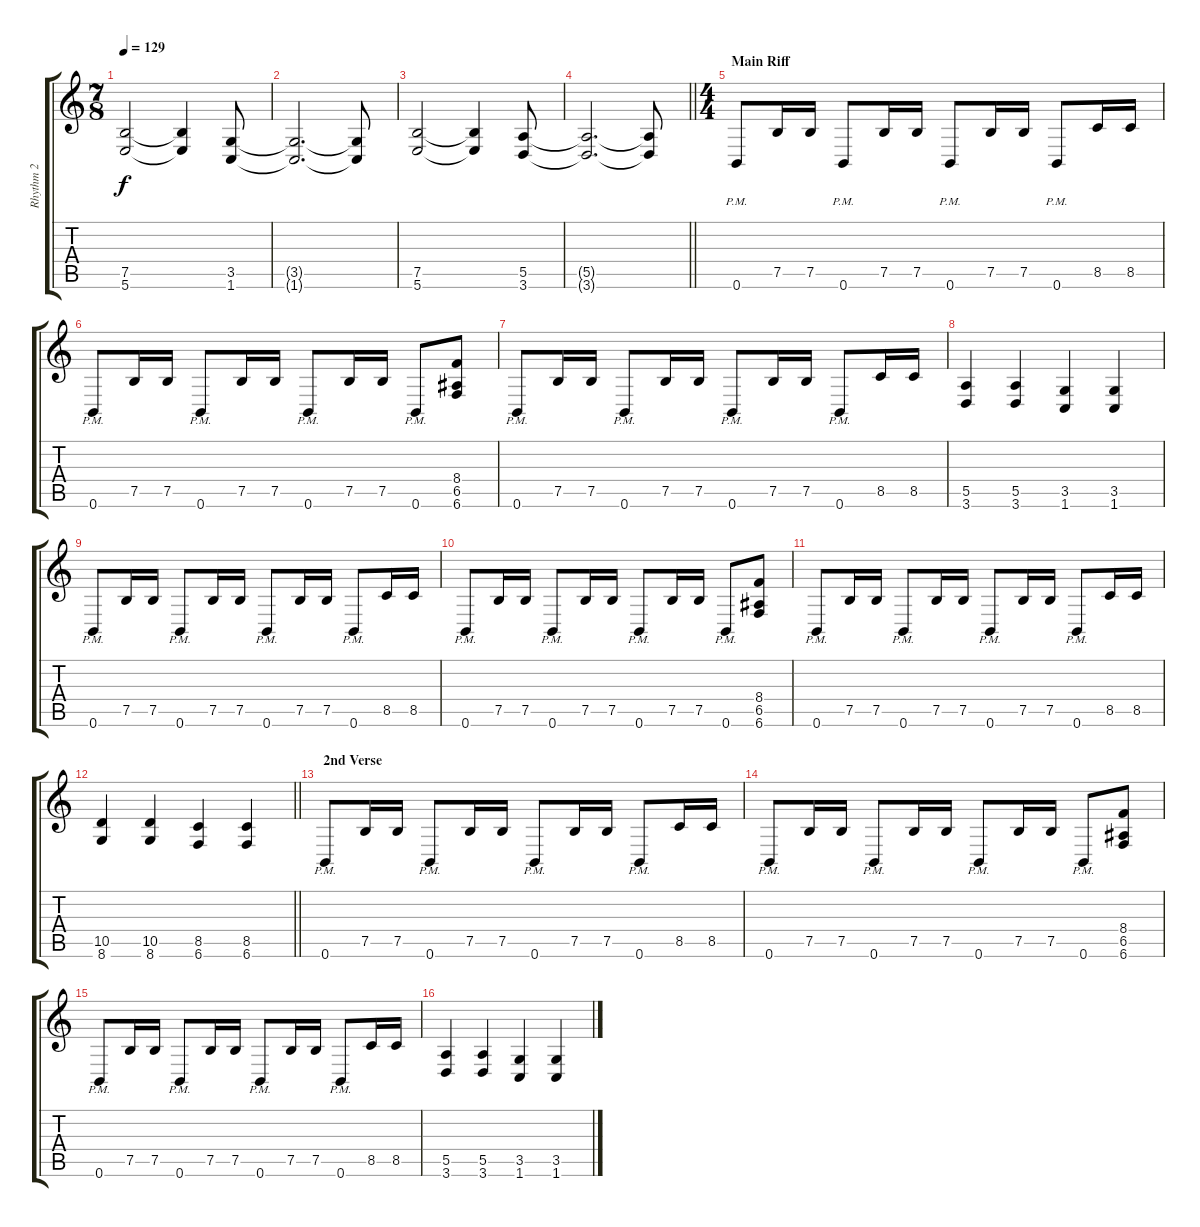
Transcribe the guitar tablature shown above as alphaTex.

\track ("Rhythm 2" "Rhythm 2") {instrument overdrivenguitar}
\staff {score tabs}
\tuning (B3 Gb3 D3 A2 E2 B1) {hide}
\ts (7 8)
\tempo 129
\clef g2
\ks c
(7.5 5.6).2{dy f} (7.5{t} 5.6{t}).4 (3.5 1.6).8 |
(3.5{t} 1.6{t}).2{d} (3.5{t} 1.6{t}).8 |
(7.5 5.6).2 (7.5{t} 5.6{t}).4 (5.5 3.6).8 |
\barLineRight lightlight
(5.5{t} 3.6{t}).2{d} (5.5{t} 3.6{t}).8 |
\ts (4 4)
\section ("" "Main Riff")
0.6{pm}.8 7.5.16 7.5.16 0.6{pm}.8 7.5.16 7.5.16 0.6{pm}.8 7.5.16 7.5.16 0.6{pm}.8 8.5.16 8.5.16 |
0.6{pm}.8 7.5.16 7.5.16 0.6{pm}.8 7.5.16 7.5.16 0.6{pm}.8 7.5.16 7.5.16 0.6{pm}.8 (8.4 6.5 6.6).8 |
0.6{pm}.8 7.5.16 7.5.16 0.6{pm}.8 7.5.16 7.5.16 0.6{pm}.8 7.5.16 7.5.16 0.6{pm}.8 8.5.16 8.5.16 |
(5.5 3.6).4 (5.5 3.6).4 (3.5 1.6).4 (3.5 1.6).4 |
0.6{pm}.8 7.5.16 7.5.16 0.6{pm}.8 7.5.16 7.5.16 0.6{pm}.8 7.5.16 7.5.16 0.6{pm}.8 8.5.16 8.5.16 |
0.6{pm}.8 7.5.16 7.5.16 0.6{pm}.8 7.5.16 7.5.16 0.6{pm}.8 7.5.16 7.5.16 0.6{pm}.8 (8.4 6.5 6.6).8 |
0.6{pm}.8 7.5.16 7.5.16 0.6{pm}.8 7.5.16 7.5.16 0.6{pm}.8 7.5.16 7.5.16 0.6{pm}.8 8.5.16 8.5.16 |
\barLineRight lightlight
(10.5 8.6).4 (10.5 8.6).4 (8.5 6.6).4 (8.5 6.6).4 |
\section ("" " 2nd Verse")
0.6{pm}.8 7.5.16 7.5.16 0.6{pm}.8 7.5.16 7.5.16 0.6{pm}.8 7.5.16 7.5.16 0.6{pm}.8 8.5.16 8.5.16 |
0.6{pm}.8 7.5.16 7.5.16 0.6{pm}.8 7.5.16 7.5.16 0.6{pm}.8 7.5.16 7.5.16 0.6{pm}.8 (8.4 6.5 6.6).8 |
0.6{pm}.8 7.5.16 7.5.16 0.6{pm}.8 7.5.16 7.5.16 0.6{pm}.8 7.5.16 7.5.16 0.6{pm}.8 8.5.16 8.5.16 |
(5.5 3.6).4 (5.5 3.6).4 (3.5 1.6).4 (3.5 1.6).4
